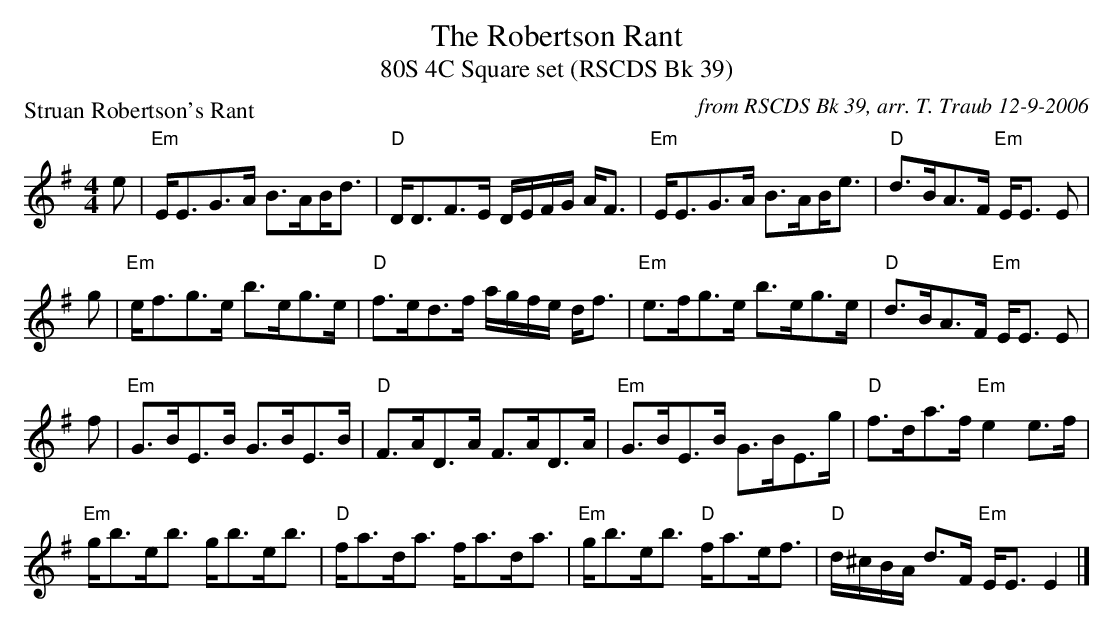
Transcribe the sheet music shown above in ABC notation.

X:1
T: The Robertson Rant
T: 80S 4C Square set (RSCDS Bk 39)
P: Struan Robertson's Rant
C: from RSCDS Bk 39, arr. T. Traub 12-9-2006
M: 4/4
K: Em
L: 1/8
e|"Em"E<EG>A B>A!beambr1!B<d|"D"D<DF>E D/E/F/G/ A<F|"Em"E<EG>A B>A!beambr1!B<e|"D"d>BA>F "Em"E<E E|
g|"Em"e<fg>e b>eg>e|"D"f>ed>f a/g/f/e/ d<f|"Em"e>fg>e b>eg>e|"D"d>BA>F "Em"E<E E|
f|"Em"G>BE>B G>BE>B|"D"F>AD>A F>AD>A|"Em"G>BE>B G>BE>g|"D"f>da>f "Em"e2 e>f|
"Em"g<be<b g<be<b|"D"f<ad<a f<ad<a|"Em"g<be<b "D"f<ae<f|"D"d/^c/B/A/ d>F "Em"E<E E2|]
